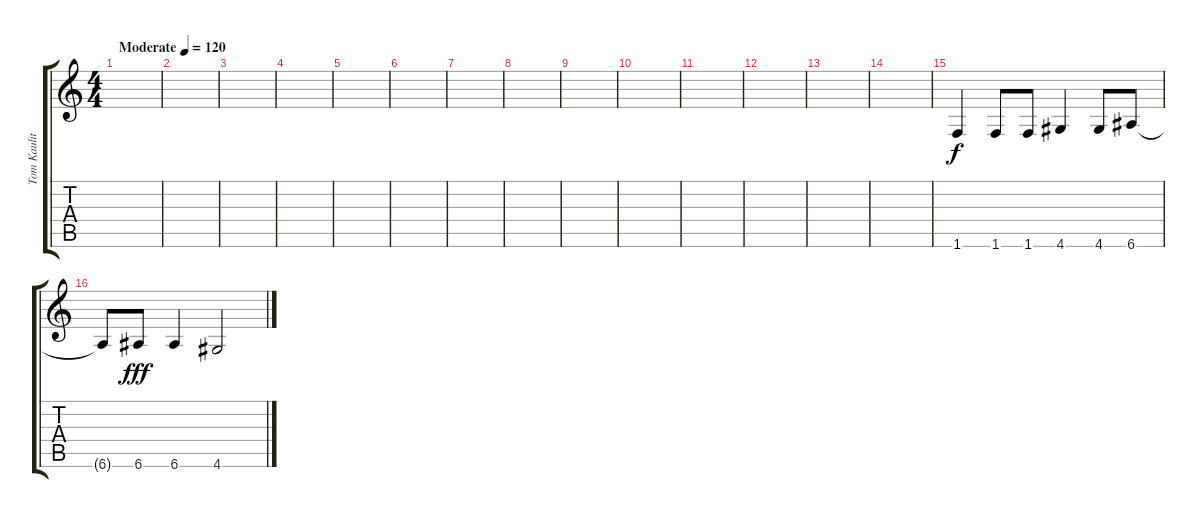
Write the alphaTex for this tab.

\track ("Tom Kaulitz" "Tom Kaulit") {instrument acousticguitarnylon}
\staff {score tabs}
\tuning (E4 B3 G3 D3 A2 E2) {hide}
\ts (4 4)
\tempo (120 "Moderate")
\clef g2
\ks c
|
|
|
|
|
|
|
|
|
|
|
|
|
|
1.6.4 1.6.8 1.6.8 4.6.4 4.6.8 6.6.8 |
6.6{t}.8{dy f} 6.6.8{dy fff} 6.6.4 4.6.2
